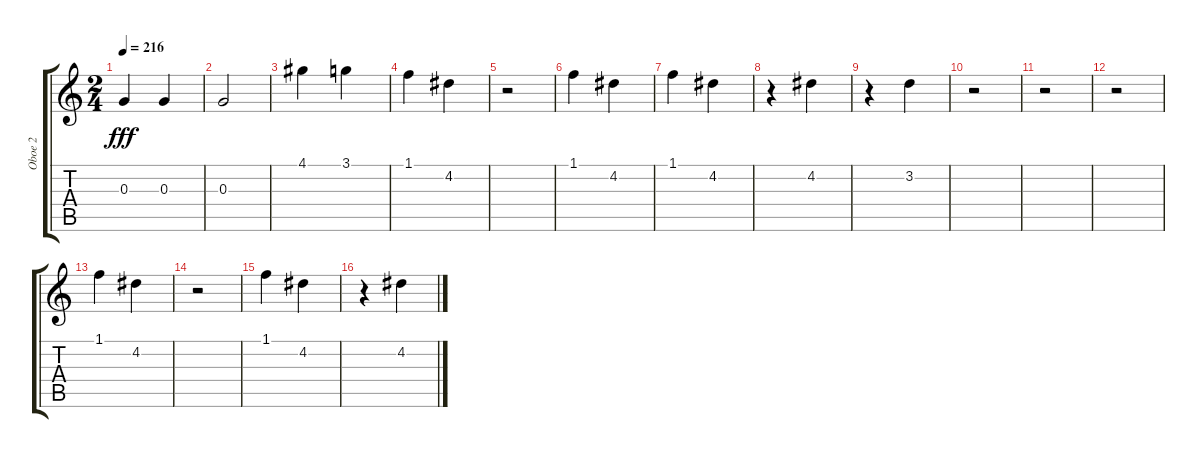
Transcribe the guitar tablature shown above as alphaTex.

\track ("Oboe 2" "Oboe 2") {instrument acousticguitarnylon}
\staff {score tabs}
\tuning (E4 B3 G3 D3 A2 E2) {hide}
\ts (2 4)
\tempo 216
\clef g2
\ks c
0.3.4{dy fff} 0.3.4 |
0.3.2 |
4.1.4 3.1.4 |
1.1.4 4.2.4 |
r.2 |
1.1.4 4.2.4 |
1.1.4 4.2.4 |
r.4 4.2.4 |
r.4 3.2.4 |
r.2 |
r.2 |
r.2 |
1.1.4 4.2.4 |
r.2 |
1.1.4 4.2.4 |
r.4 4.2.4
